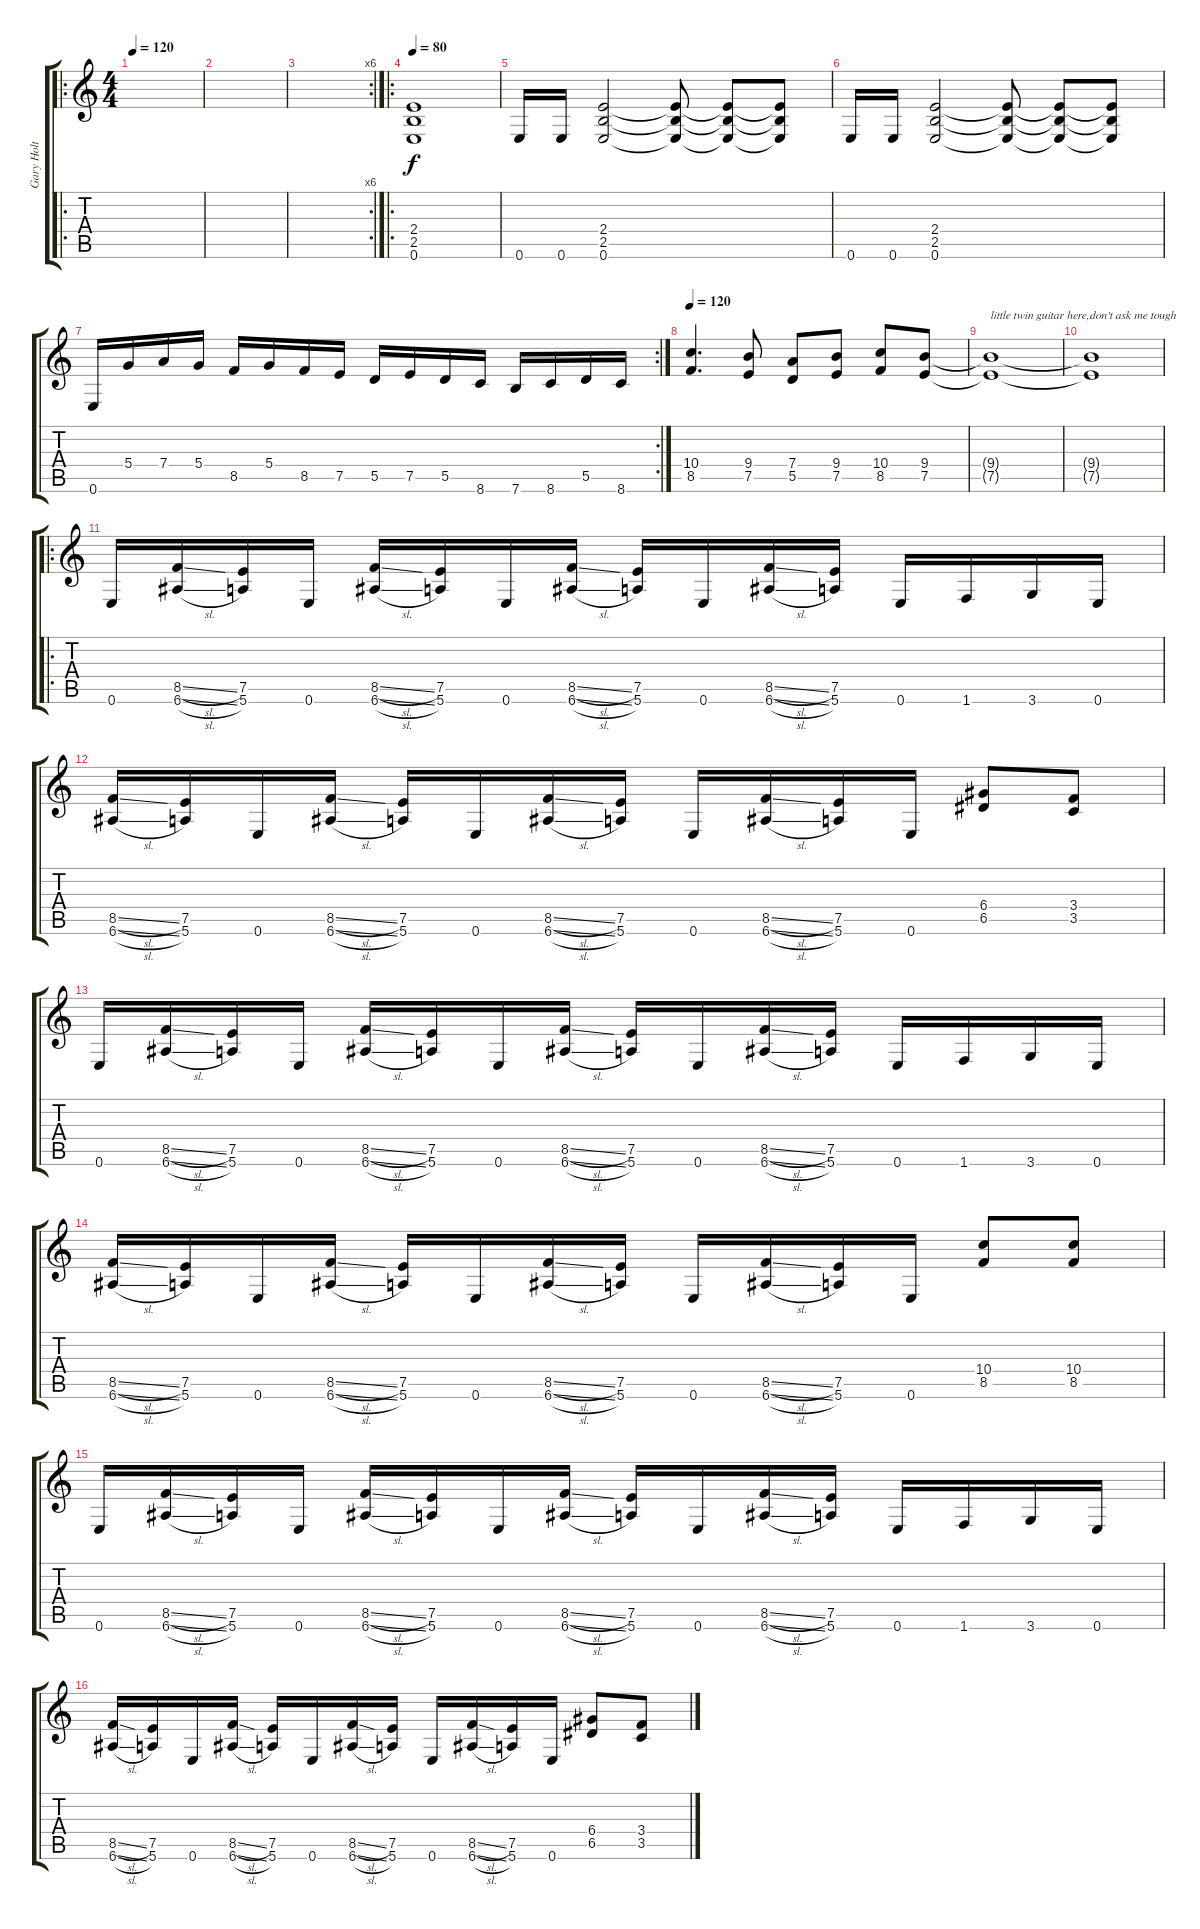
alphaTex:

\track ("Gary Holt" "Gary Holt") {instrument distortionguitar}
\staff {score tabs}
\tuning (E4 B3 G3 D3 A2 E2) {hide}
\ro
\ts (4 4)
\tempo 120
\clef g2
\ks c
|
|
\rc 6
|
\ro
\tempo 80
(2.4 2.5 0.6).1 |
0.6.16 0.6.16 (2.4 2.5 0.6).2 (2.4{t} 2.5{t} 0.6{t}).8 (2.4{t} 2.5{t} 0.6{t}).8 (2.4{t} 2.5{t} 0.6{t}).8 |
0.6.16 0.6.16 (2.4 2.5 0.6).2 (2.4{t} 2.5{t} 0.6{t}).8 (2.4{t} 2.5{t} 0.6{t}).8 (2.4{t} 2.5{t} 0.6{t}).8 |
\rc 2
0.6.16 5.4.16 7.4.16 5.4.16 8.5.16 5.4.16 8.5.16 7.5.16 5.5.16 7.5.16 5.5.16 8.6.16 7.6.16 8.6.16 5.5.16 8.6.16 |
\tempo 120
(10.4 8.5).4{d} (9.4 7.5).8 (7.4 5.5).8 (9.4 7.5).8 (10.4 8.5).8 (9.4 7.5).8 |
(9.4{t} 7.5{t}).1{txt "little twin guitar here,don't ask me tough"} |
(9.4{t} 7.5{t}).1 |
\ro
0.6.16 (8.5{sl} 6.6{sl}).16 (7.5 5.6).16 0.6.16 (8.5{sl} 6.6{sl}).16 (7.5 5.6).16 0.6.16 (8.5{sl} 6.6{sl}).16 (7.5 5.6).16 0.6.16 (8.5{sl} 6.6{sl}).16 (7.5 5.6).16 0.6.16 1.6.16 3.6.16 0.6.16 |
(8.5{sl} 6.6{sl}).16 (7.5 5.6).16 0.6.16 (8.5{sl} 6.6{sl}).16 (7.5 5.6).16 0.6.16 (8.5{sl} 6.6{sl}).16 (7.5 5.6).16 0.6.16 (8.5{sl} 6.6{sl}).16 (7.5 5.6).16 0.6.16 (6.4 6.5).8 (3.4 3.5).8 |
0.6.16 (8.5{sl} 6.6{sl}).16 (7.5 5.6).16 0.6.16 (8.5{sl} 6.6{sl}).16 (7.5 5.6).16 0.6.16 (8.5{sl} 6.6{sl}).16 (7.5 5.6).16 0.6.16 (8.5{sl} 6.6{sl}).16 (7.5 5.6).16 0.6.16 1.6.16 3.6.16 0.6.16 |
(8.5{sl} 6.6{sl}).16 (7.5 5.6).16 0.6.16 (8.5{sl} 6.6{sl}).16 (7.5 5.6).16 0.6.16 (8.5{sl} 6.6{sl}).16 (7.5 5.6).16 0.6.16 (8.5{sl} 6.6{sl}).16 (7.5 5.6).16 0.6.16 (10.4 8.5).8 (10.4 8.5).8 |
0.6.16 (8.5{sl} 6.6{sl}).16 (7.5 5.6).16 0.6.16 (8.5{sl} 6.6{sl}).16 (7.5 5.6).16 0.6.16 (8.5{sl} 6.6{sl}).16 (7.5 5.6).16 0.6.16 (8.5{sl} 6.6{sl}).16 (7.5 5.6).16 0.6.16 1.6.16 3.6.16 0.6.16 |
(8.5{sl} 6.6{sl}).16 (7.5 5.6).16 0.6.16 (8.5{sl} 6.6{sl}).16 (7.5 5.6).16 0.6.16 (8.5{sl} 6.6{sl}).16 (7.5 5.6).16 0.6.16 (8.5{sl} 6.6{sl}).16 (7.5 5.6).16 0.6.16 (6.4 6.5).8 (3.4 3.5).8
